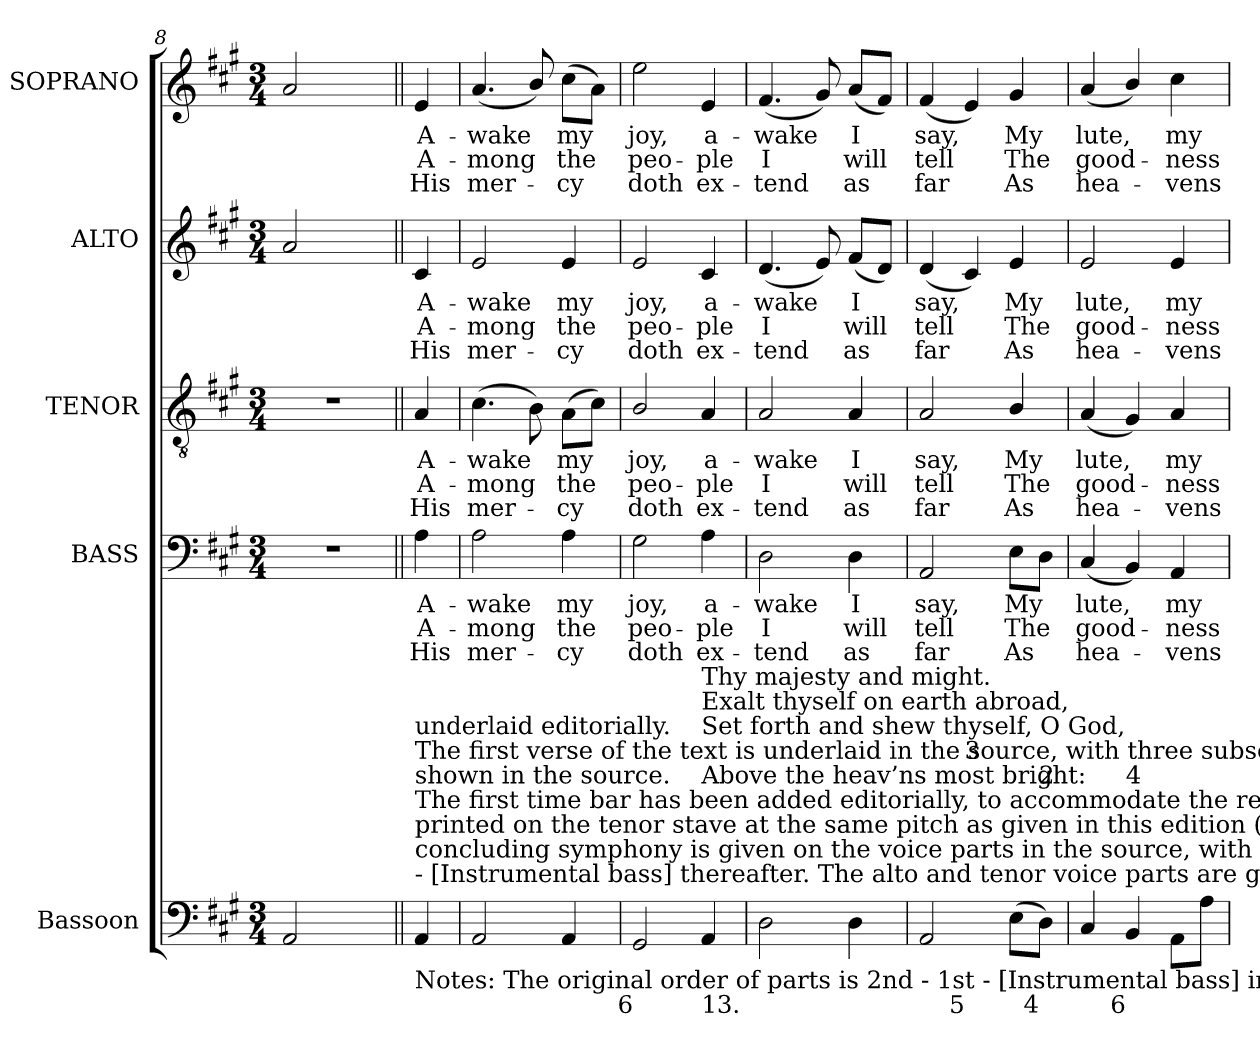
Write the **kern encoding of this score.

**kern	**kern	**text	**text	**text	**kern	**text	**text	**text	**kern	**text	**text	**text	**kern	**text	**text	**text
*part5	*part4	*part4	*part4	*part4	*part3	*part3	*part3	*part3	*part2	*part2	*part2	*part2	*part1	*part1	*part1	*part1
*staff5	*staff4	*staff4	*staff4	*staff4	*staff3	*staff3	*staff3	*staff3	*staff2	*staff2	*staff2	*staff2	*staff1	*staff1	*staff1	*staff1
*I"Bassoon	*I"BASS	*	*	*	*I"TENOR	*	*	*	*I"ALTO	*	*	*	*I"SOPRANO	*	*	*
*I'Bsn.	*I'B.	*	*	*	*I'T.	*	*	*	*I'A.	*	*	*	*I'S.	*	*	*
*clefF4	*clefF4	*	*	*	*clefGv2	*	*	*	*clefG2	*	*	*	*clefG2	*	*	*
*	*	*	*	*	*ITrd7c12	*	*	*	*	*	*	*	*	*	*	*
*k[f#c#g#]	*k[f#c#g#]	*	*	*	*k[f#c#g#]	*	*	*	*k[f#c#g#]	*	*	*	*k[f#c#g#]	*	*	*
*A:	*A:	*	*	*	*A:	*	*	*	*A:	*	*	*	*A:	*	*	*
*M3/4	*M3/4	*	*	*	*M3/4	*	*	*	*M3/4	*	*	*	*M3/4	*	*	*
=8	=8	=8	=8	=8	=8	=8	=8	=8	=8	=8	=8	=8	=8	=8	=8	=8
!	!LO:N:vis=1	!	!	!	!LO:N:vis=1	!	!	!	!	!	!	!	!	!	!	!
2AAi/	2.r	.	.	.	2.r	.	.	.	2ai/	.	.	.	2ai/	.	.	.
4ryy	.	.	.	.	.	.	.	.	4ryy	.	.	.	4ryy	.	.	.
!!LO:LB:g=z
=8||	=8||	=8||	=8||	=8||	=8||	=8||	=8||	=8||	=8||	=8||	=8||	=8||	=8||	=8||	=8||	=8||
!	!	!LO:LY:b:color=#000000	!LO:LY:b:color=#000000	!LO:LY:b:color=#000000	!	!	!	!	!	!	!	!	!	!	!	!
!	!	!	!	!	!	!LO:LY:b:color=#000000	!LO:LY:b:color=#000000	!LO:LY:b:color=#000000	!	!	!	!	!	!	!	!
!	!	!	!	!	!	!	!	!	!	!LO:LY:b:color=#000000	!LO:LY:b:color=#000000	!LO:LY:b:color=#000000	!	!	!	!
!LO:TX:b:t=Notes&colon; The original order of parts is 2nd - 1st - [Instrumental bass] in the opening symphony, and Tenor - [Alto] - Treble - [Bass]	!	!	!	!	!	!	!	!	!	!	!	!	!	!	!	!
!LO:TX:t=- [Instrumental bass] thereafter. The alto and tenor voice parts are given in the treble clef an octave above sounding pitch in the source. The	!	!	!	!	!	!	!	!	!	!	!	!	!	!	!	!
!LO:TX:t=concluding symphony is given on the voice parts in the source, with the second treble-range instrumental part (given here on the alto stave)	!	!	!	!	!	!	!	!	!	!	!	!	!	!	!	!
!LO:TX:t=printed on the tenor stave at the same pitch as given in this edition (i.e. this has not been transposed by an octave in transcription).	!	!	!	!	!	!	!	!	!	!	!	!	!	!	!	!
!LO:TX:t=The first time bar has been added editorially, to accommodate the repeat from partway through bar 27 back to partway through bar 15 which is	!	!	!	!	!	!	!	!	!	!	!	!	!	!	!	!
!LO:TX:t=shown in the source.	!	!	!	!	!	!	!	!	!	!	!	!	!	!	!	!
!LO:TX:t=The first verse of the text is underlaid in the source, with three subsequent verses printed after the music&colon; verses 11 and 12 have here been	!	!	!	!	!	!	!	!	!	!	!	!	!	!	!	!
!LO:TX:t=underlaid editorially.	!	!	!	!	!	!	!	!	!	!	!	!	!	!	!	!
!	!	!	!	!	!	!	!	!	!	!	!	!	!	!LO:LY:b:color=#000000	!LO:LY:b:color=#000000	!LO:LY:b:color=#000000
4AAi/	4Ai\	A-	A-	His	4AAi/	A-	A-	His	4c#i/	A-	A-	His	4ei/	A-	A-	His
=9	=9	=9	=9	=9	=9	=9	=9	=9	=9	=9	=9	=9	=9	=9	=9	=9
!	!	!LO:LY:b:color=#000000	!LO:LY:b:color=#000000	!LO:LY:b:color=#000000	!	!	!	!	!	!	!	!	!	!	!	!
!	!	!	!	!	!	!LO:LY:b:color=#000000	!LO:LY:b:color=#000000	!LO:LY:b:color=#000000	!	!	!	!	!	!	!	!
!	!	!	!	!	!	!	!	!	!	!LO:LY:b:color=#000000	!LO:LY:b:color=#000000	!LO:LY:b:color=#000000	!	!	!	!
!	!	!	!	!	!	!	!	!	!	!	!	!	!	!LO:LY:b:color=#000000	!LO:LY:b:color=#000000	!LO:LY:b:color=#000000
2AAi/	2Ai\	-wake	-mong	mer-	(4.C#i\	-wake	-mong	mer-	2ei/	-wake	-mong	mer-	(4.ai/	-wake	-mong	mer-
.	.	.	.	.	8BBi\)	.	.	.	.	.	.	.	8bi/)	.	.	.
!	!	!LO:LY:b:color=#000000	!LO:LY:b:color=#000000	!LO:LY:b:color=#000000	!	!	!	!	!	!	!	!	!	!	!	!
!	!	!	!	!	!	!LO:LY:b:color=#000000	!LO:LY:b:color=#000000	!LO:LY:b:color=#000000	!	!	!	!	!	!	!	!
!	!	!	!	!	!	!	!	!	!	!LO:LY:b:color=#000000	!LO:LY:b:color=#000000	!LO:LY:b:color=#000000	!	!	!	!
!	!	!	!	!	!	!	!	!	!	!	!	!	!	!LO:LY:b:color=#000000	!LO:LY:b:color=#000000	!LO:LY:b:color=#000000
4AAi/	4Ai\	my	the	-cy	(8AAi\L	my	the	-cy	4ei/	my	the	-cy	(8cc#i\L	my	the	-cy
.	.	.	.	.	8C#i\J)	.	.	.	.	.	.	.	8ai\J)	.	.	.
=10	=10	=10	=10	=10	=10	=10	=10	=10	=10	=10	=10	=10	=10	=10	=10	=10
!	!	!LO:LY:b:color=#000000	!LO:LY:b:color=#000000	!LO:LY:b:color=#000000	!	!	!	!	!	!	!	!	!	!	!	!
!	!	!	!	!	!	!LO:LY:b:color=#000000	!LO:LY:b:color=#000000	!LO:LY:b:color=#000000	!	!	!	!	!	!	!	!
!	!	!	!	!	!	!	!	!	!	!LO:LY:b:color=#000000	!LO:LY:b:color=#000000	!LO:LY:b:color=#000000	!	!	!	!
!LO:TX:b:rj:t=6	!	!	!	!	!	!	!	!	!	!	!	!	!	!	!	!
!	!	!	!	!	!	!	!	!	!	!	!	!	!	!LO:LY:b:color=#000000	!LO:LY:b:color=#000000	!LO:LY:b:color=#000000
2GG#i/	2G#i\	joy,	peo-	doth	2BBi/	joy,	peo-	doth	2ei/	joy,	peo-	doth	2eei\	joy,	peo-	doth
!	!	!LO:LY:b:color=#000000	!LO:LY:b:color=#000000	!LO:LY:b:color=#000000	!	!	!	!	!	!	!	!	!	!	!	!
!	!	!	!	!	!	!LO:LY:b:color=#000000	!LO:LY:b:color=#000000	!LO:LY:b:color=#000000	!	!	!	!	!	!	!	!
!	!	!	!	!	!	!	!	!	!	!LO:LY:b:color=#000000	!LO:LY:b:color=#000000	!LO:LY:b:color=#000000	!	!	!	!
!LO:TX:b:t=13.	!	!	!	!	!	!	!	!	!	!	!	!	!	!	!	!
!LO:TX:t=Set forth and shew thyself, O God,	!	!	!	!	!	!	!	!	!	!	!	!	!	!	!	!
!LO:TX:t=Above the heav’ns most bright&colon;	!	!	!	!	!	!	!	!	!	!	!	!	!	!	!	!
!LO:TX:t=Exalt thyself on earth abroad,	!	!	!	!	!	!	!	!	!	!	!	!	!	!	!	!
!LO:TX:t=Thy majesty and might.	!	!	!	!	!	!	!	!	!	!	!	!	!	!	!	!
!	!	!	!	!	!	!	!	!	!	!	!	!	!	!LO:LY:b:color=#000000	!LO:LY:b:color=#000000	!LO:LY:b:color=#000000
4AAi/	4Ai\	a-	-ple	ex-	4AAi/	a-	-ple	ex-	4c#i/	a-	-ple	ex-	4ei/	a-	-ple	ex-
=11	=11	=11	=11	=11	=11	=11	=11	=11	=11	=11	=11	=11	=11	=11	=11	=11
!	!	!LO:LY:b:color=#000000	!LO:LY:b:color=#000000	!LO:LY:b:color=#000000	!	!	!	!	!	!	!	!	!	!	!	!
!	!	!	!	!	!	!LO:LY:b:color=#000000	!LO:LY:b:color=#000000	!LO:LY:b:color=#000000	!	!	!	!	!	!	!	!
!	!	!	!	!	!	!	!	!	!	!LO:LY:b:color=#000000	!LO:LY:b:color=#000000	!LO:LY:b:color=#000000	!	!	!	!
!	!	!	!	!	!	!	!	!	!	!	!	!	!	!LO:LY:b:color=#000000	!LO:LY:b:color=#000000	!LO:LY:b:color=#000000
2Di\	2Di\	-wake	I	-tend	2AAi/	-wake	I	-tend	(4.di/	-wake	I	-tend	(4.f#i/	-wake	I	-tend
.	.	.	.	.	.	.	.	.	8ei/)	.	.	.	8g#i/)	.	.	.
!	!	!LO:LY:b:color=#000000	!LO:LY:b:color=#000000	!LO:LY:b:color=#000000	!	!	!	!	!	!	!	!	!	!	!	!
!	!	!	!	!	!	!LO:LY:b:color=#000000	!LO:LY:b:color=#000000	!LO:LY:b:color=#000000	!	!	!	!	!	!	!	!
!	!	!	!	!	!	!	!	!	!	!LO:LY:b:color=#000000	!LO:LY:b:color=#000000	!LO:LY:b:color=#000000	!	!	!	!
!	!	!	!	!	!	!	!	!	!	!	!	!	!	!LO:LY:b:color=#000000	!LO:LY:b:color=#000000	!LO:LY:b:color=#000000
4Di\	4Di\	I	will	as	4AAi/	I	will	as	(8f#i/L	I	will	as	(8ai/L	I	will	as
.	.	.	.	.	.	.	.	.	8di/J)	.	.	.	8f#i/J)	.	.	.
=12	=12	=12	=12	=12	=12	=12	=12	=12	=12	=12	=12	=12	=12	=12	=12	=12
!	!	!LO:LY:b:color=#000000	!LO:LY:b:color=#000000	!LO:LY:b:color=#000000	!	!	!	!	!	!	!	!	!	!	!	!
!	!	!	!	!	!	!LO:LY:b:color=#000000	!LO:LY:b:color=#000000	!LO:LY:b:color=#000000	!	!	!	!	!	!	!	!
!	!	!	!	!	!	!	!	!	!	!LO:LY:b:color=#000000	!LO:LY:b:color=#000000	!LO:LY:b:color=#000000	!	!	!	!
!LO:TX:b:rj:t=6	!	!	!	!	!	!	!	!	!	!	!	!	!	!	!	!
!LO:TX:t=4	!	!	!	!	!	!	!	!	!	!	!	!	!	!	!	!
!	!	!	!	!	!	!	!	!	!	!	!	!	!	!LO:LY:b:color=#000000	!LO:LY:b:color=#000000	!LO:LY:b:color=#000000
*^	*	*	*	*	*	*	*	*	*	*	*	*	*	*	*	*
2AAi/	4ryy	2AAi/	say,	tell	far	2AAi/	say,	tell	far	(4di/	say,	tell	far	(4f#i/	say,	tell	far
!	!LO:TX:b:rj:t=5	!	!	!	!	!	!	!	!	!	!	!	!	!	!	!	!
!	!LO:TX:t=3	!	!	!	!	!	!	!	!	!	!	!	!	!	!	!	!
.	2ryy	.	.	.	.	.	.	.	.	4c#i/)	.	.	.	4ei/)	.	.	.
!	!	!	!LO:LY:b:color=#000000	!LO:LY:b:color=#000000	!LO:LY:b:color=#000000	!	!	!	!	!	!	!	!	!	!	!	!
!	!	!	!	!	!	!	!LO:LY:b:color=#000000	!LO:LY:b:color=#000000	!LO:LY:b:color=#000000	!	!	!	!	!	!	!	!
!	!	!	!	!	!	!	!	!	!	!	!LO:LY:b:color=#000000	!LO:LY:b:color=#000000	!LO:LY:b:color=#000000	!	!	!	!
!	!	!	!	!	!	!	!	!	!	!	!	!	!	!	!LO:LY:b:color=#000000	!LO:LY:b:color=#000000	!LO:LY:b:color=#000000
(8Ei\L	.	8Ei\L	My	The	As	4BBi/	My	The	As	4ei/	My	The	As	4g#i/	My	The	As
!LO:TX:b:rj:t=4	!	!	!	!	!	!	!	!	!	!	!	!	!	!	!	!	!
!LO:TX:t=2	!	!	!	!	!	!	!	!	!	!	!	!	!	!	!	!	!
8Di\J)	.	8Di\J	.	.	.	.	.	.	.	.	.	.	.	.	.	.	.
*v	*v	*	*	*	*	*	*	*	*	*	*	*	*	*	*	*	*
=13	=13	=13	=13	=13	=13	=13	=13	=13	=13	=13	=13	=13	=13	=13	=13	=13
*^	*	*	*	*	*	*	*	*	*	*	*	*	*	*	*	*
!	!	!	!LO:LY:b:color=#000000	!LO:LY:b:color=#000000	!LO:LY:b:color=#000000	!	!	!	!	!	!	!	!	!	!	!	!
*v	*v	*	*	*	*	*	*	*	*	*	*	*	*	*	*	*	*
*^	*	*	*	*	*	*	*	*	*	*	*	*	*	*	*	*
!	!	!	!	!	!	!	!LO:LY:b:color=#000000	!LO:LY:b:color=#000000	!LO:LY:b:color=#000000	!	!	!	!	!	!	!	!
*v	*v	*	*	*	*	*	*	*	*	*	*	*	*	*	*	*	*
*^	*	*	*	*	*	*	*	*	*	*	*	*	*	*	*	*
!	!	!	!	!	!	!	!	!	!	!	!LO:LY:b:color=#000000	!LO:LY:b:color=#000000	!LO:LY:b:color=#000000	!	!	!	!
*v	*v	*	*	*	*	*	*	*	*	*	*	*	*	*	*	*	*
*^	*	*	*	*	*	*	*	*	*	*	*	*	*	*	*	*
!LO:TX:b:rj:t=6	!	!	!	!	!	!	!	!	!	!	!	!	!	!	!	!	!
!	!	!	!	!	!	!	!	!	!	!	!	!	!	!	!LO:LY:b:color=#000000	!LO:LY:b:color=#000000	!LO:LY:b:color=#000000
*v	*v	*	*	*	*	*	*	*	*	*	*	*	*	*	*	*	*
4C#i/	(4C#i/	lute,	good-	hea-	(4AAi/	lute,	good-	hea-	2ei/	lute,	good-	hea-	(4ai/	lute,	good-	hea-
!LO:TX:b:rj:t=6	!	!	!	!	!	!	!	!	!	!	!	!	!	!	!	!
!LO:TX:t=4	!	!	!	!	!	!	!	!	!	!	!	!	!	!	!	!
4BBi/	4BBi/)	.	.	.	4GG#i/)	.	.	.	.	.	.	.	4bi/)	.	.	.
!	!	!LO:LY:b:color=#000000	!LO:LY:b:color=#000000	!LO:LY:b:color=#000000	!	!	!	!	!	!	!	!	!	!	!	!
!	!	!	!	!	!	!LO:LY:b:color=#000000	!LO:LY:b:color=#000000	!LO:LY:b:color=#000000	!	!	!	!	!	!	!	!
!	!	!	!	!	!	!	!	!	!	!LO:LY:b:color=#000000	!LO:LY:b:color=#000000	!LO:LY:b:color=#000000	!	!	!	!
!	!	!	!	!	!	!	!	!	!	!	!	!	!	!LO:LY:b:color=#000000	!LO:LY:b:color=#000000	!LO:LY:b:color=#000000
8AAi\L	4AAi/	my	-ness	-vens	4AAi/	my	-ness	-vens	4ei/	my	-ness	-vens	4cc#i\	my	-ness	-vens
8Ai\J	.	.	.	.	.	.	.	.	.	.	.	.	.	.	.	.
=	=	=	=	=	=	=	=	=	=	=	=	=	=	=	=	=
*-	*-	*-	*-	*-	*-	*-	*-	*-	*-	*-	*-	*-	*-	*-	*-	*-
